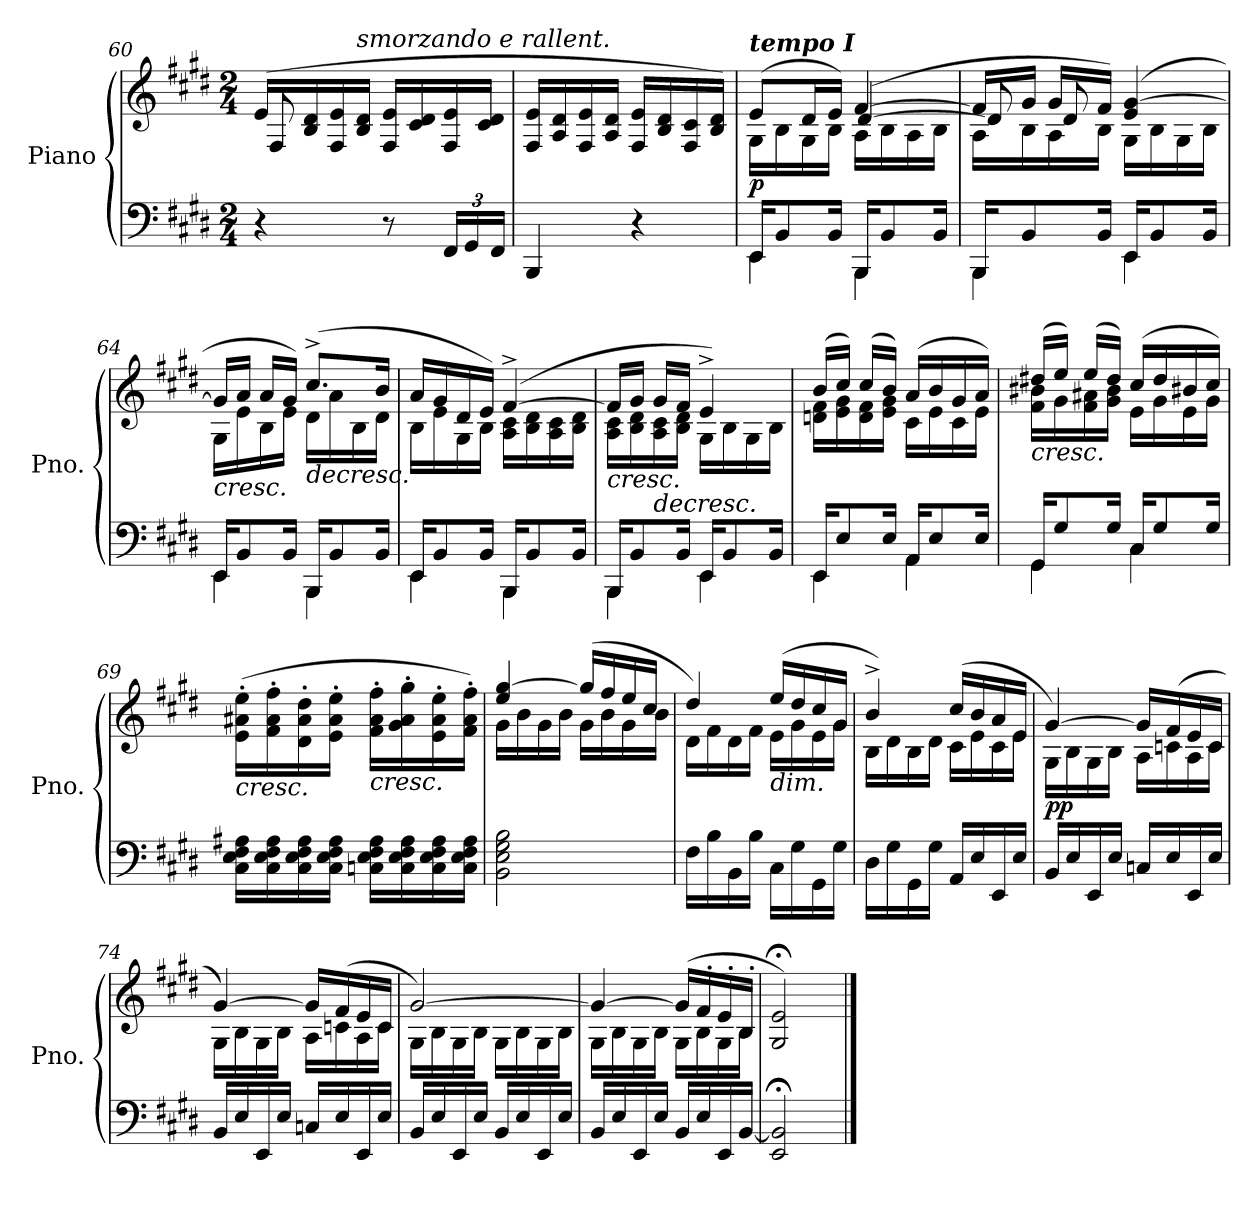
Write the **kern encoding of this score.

**kern	**kern	**dynam
*part1	*part1	*part1
*staff2	*staff1	*staff1/2
*I"Piano	*	*
*I'Pno.	*	*
!!LO:LB:g=z
*clefF4	*clefG2	*
*k[f#c#g#d#]	*k[f#c#g#d#]	*
*M2/4	*M2/4	*
=60	=60	=60
*	*^	*
4r	(>16e/LL	8F#/	.
.	16B/ 16d#/	.	.
.	16F#/ 16e/	4.ryy	.
!	!LO:TX:a:i:t=smorzando e rallent.	!	!
.	16B/ 16d#/JJ	.	.
8r	16F#/ 16e/LL	.	.
.	16c#/ 16d#/	.	.
*Xbrackettup	*	*	*
24FF#</LL	16F#/ 16e/	.	.
24GG#</	.	.	.
.	16c#/ 16d#/JJ	.	.
24FF#</JJ	.	.	.
*	*v	*v	*
=61	=61	=61
4BBB/	16F#/ 16e/LL	.
.	16A/ 16d#/	.
.	16F#/ 16e/	.
.	16A/ 16d#/JJ	.
4r	16F#/ 16e/LL	.
.	16B/ 16d#/	.
.	16F#/ 16c#/	.
.	16B/ 16d#/JJ)	.
=62	=62	=62
*^	*^	*
*	*	*	*^	*
!	!	!LO:TX:a:Bi:t=tempo I	!	!	!
!	!	!	!	!	!LO:DY:b
16EE/KL	4EE<\	(>8e/L	16G#\LL	4ryy	p
8BB/	.	.	16B\	.	.
.	.	16d#/L	16G#\	.	.
16BB/Jk	.	16e/JJ)	16B\JJ	.	.
16BBB/KL	4BBB\	(>[4f#/	16A\LL	[4d#/	.
8BB/	.	.	16B\	.	.
.	.	.	16A\	.	.
16BB/Jk	.	.	16B\JJ	.	.
=63	=63	=63	=63	=63	=63
16BBB/KL	4BBB\	16f#/LL]	16A\LL	8d#/]	.
8BB/	.	16g#/JJ	16B\	.	.
.	.	16g#/LL	16A\	8d#/	.
16BB/Jk	.	16f#/JJ)	16B\JJ	.	.
16EE/KL	4EE<\	(>4e/ [4g#/	16G#\LL	4ryy	.
8BB/	.	.	16B\	.	.
.	.	.	16G#\	.	.
16BB/Jk	.	.	16B\JJ	.	.
*	*	*	*v	*v	*
!!LO:LB:g=z
=64	=64	=64	=64	=64
!	!	!	!	!LO:HP:b
16EE/KL	4EE\	16g#/LL]	16G#\LL	<
8BB/	.	16a/JJ	16e<\	.
.	.	16a/LL	16B<\	.
16BB/Jk	.	16g#/JJ)	16e<\JJ	.
!	!	!	!	!LO:HP:b
16BBB/KL	4BBB\	(>8.cc#^/L	16d#<\LL	>
8BB/	.	.	16a<\	.
.	.	.	16B<\	.
16BB/Jk	.	16b/Jk	16d#<\JJ	[
=65	=65	=65	=65	=65
16EE/KL	4EE<\	16a/LL	16B<\LL	.
8BB/	.	16g#/	16e<\	.
.	.	16d#/	16G#<\	.
16BB/Jk	.	16e/JJ)	16B<\JJ	.
16BBB/KL	4BBB\	(>[4f#^/	16A\<< 16c#\<<LL	.
8BB/	.	.	16B\ 16d#\	.
.	.	.	16A\ 16c#\	.
16BB/Jk	.	.	16B\ 16d#\JJ	.
=66	=66	=66	=66	=66
!	!	!	!	!LO:HP:b
16BBB/KL	4BBB\	16f#/LL]	16A\ 16c#\LL	<
8BB/	.	16g#/JJ	16B\ 16d#\	.
!	!	!	!	!LO:HP:n=1:b
.	.	16g#/LL	16A\ 16c#\	] >
16BB/Jk	.	16f#/JJ	16B\ 16d#\JJ	.
16EE/KL	4EE<\	4e^/)	16G#\LL	[
8BB/	.	.	16B\	.
.	.	.	16G#\	.
16BB/Jk	.	.	16B\JJ	.
=67	=67	=67	=67	=67
16EE/KL	4EE\	(>16b/LL	16dn\ 16f#\LL	.
!	!	!	!	!LO:DY:a=2
8E/	.	16cc#/JJ)	16e\ 16g#\	other-dynamics
.	.	(>16cc#/LL	16d\ 16f#\	.
16E/Jk	.	16b/JJ)	16e\ 16g#\JJ	.
16AA/KL	4AA\	(>16a/LL	16c#\LL	.
8E/	.	16b/	16e\	.
.	.	16g#/	16c#\	.
16E/Jk	.	16a/JJ)	16e\JJ	.
!!LO:LB:g=z	!!
=68	=68	=68	=68	=68
!	!	!LO:TX:b:i:t=cresc.	!	!
16GG#/KL	4GG#\	(>16dd#X/LL	16f#\ 16b#X\LL	.
8G#/	.	16ee/JJ)	16g#\	.
.	.	(>16ee/LL	16f#\ 16a#X\	.
!	!	!	!	!LO:DY:b
16G#/Jk	.	16dd#/JJ)	16g#\ 16b#\JJ	other-dynamics
!	!	!	!	!LO:DY:b
16C#/KL	4C#\	(>16cc#/LL	16e\LL	other-dynamics
8G#/	.	16dd#/	16g#\	.
.	.	16b#X/	16e\	.
16G#/Jk	.	16cc#/JJ)	16g#\JJ	.
*v	*v	*	*	*
=69	=69	=69	=69
!	!	!	!LO:HP:b
*	*v	*v	*
16C#\< 16E\< 16F#\< 16A#X\<LL	(>16e\' 16a#X\' 16ee\'LL	<
16C#\ 16E\ 16F#\ 16A#\	16f#\' 16a#\' 16ff#\'	.
16C#\ 16E\ 16F#\ 16A#\	16d#\' 16a#\' 16dd#\'	.
16C#\ 16E\ 16F#\ 16A#\JJ	16e\' 16a#\' 16ee\'JJ	.
!	!LO:TX:b:i:t=cresc.	!
!	!	!LO:DY:n=1:b
16Cn\< 16E\< 16F#\< 16A#\<LL	16f#\' 16a#\' 16ff#\'LL	] other-dynamics
16C\ 16E\ 16F#\ 16A#\	16g#\' 16a#\' 16gg#\'	.
16C\ 16E\ 16F#\ 16A#\	16e\' 16a#\' 16ee\'	.
16C\ 16E\ 16F#\ 16A#\JJ	16f#\' 16a#\' 16ff#\'JJ)	.
=70	=70	=70
*	*^	*
!	!	!	!LO:DY:a
!	!	!	!LO:DY:n=1:b
2BB\ 2E\ 2G#\ 2B\	4ee/ [4gg#/	16g#<\LL	other-dynamics f
.	.	16b<\	.
.	.	16g#\	.
.	.	16b\JJ	.
.	(>16gg#/LL]	16g#\LL	.
.	16ff#/	16b\	.
.	16ee/	16g#\	.
.	16cc#/JJ	16b<\JJ	[
=71	=71	=71	=71
16F#<\LL	4dd#/)	16d#<\LL	.
16B\	.	16f#\	.
16BB\	.	16d#\	.
16B\JJ	.	16f#\JJ	.
!	!LO:TX:b:i:t=dim.	!	!
16C#<\LL	(>16ee/LL	16e\LL	.
16G#\	16dd#/	16g#\	.
16GG#\	16cc#/	16e\	.
16G#\JJ	16g#/JJ	16g#\JJ	.
!!LO:PB:g=z	!!
=72	=72	=72	=72
16D#<\LL	4b^/)	16B\LL	.
16G#\	.	16d#\	.
16GG#\	.	16B\	.
16G#\JJ	.	16d#\JJ	.
16AA</LL	(>16cc#/LL	16c#\LL	.
16E/	16b/	16e\	.
16EE/	16a/	16c#\	.
16E/JJ	16e/JJ	16e\JJ	.
=73	=73	=73	=73
!	!	!	!LO:DY:b
16BB</LL	[4g#/)	16G#\LL	pp
16E/	.	16B<\	.
16EE/	.	16G#\	.
16E/JJ	.	16B\JJ	.
16Cn</LL	16g#/LL]	16A\LL	.
16E/	(>16f#/	16cn\	.
16EE/	16e/	16A\	.
16E/JJ	16c/JJ	16c\JJ	.
=74	=74	=74	=74
16BB</LL	[4g#/)	16G#\LL	.
16E/	.	16B\	.
16EE/	.	16G#\	.
16E/JJ	.	16B\JJ	.
16Cn</LL	16g#/LL]	16A\LL	.
16E/	(>16f#/	16cn\	.
16EE/	16e/	16A\	.
16E/JJ	16c/JJ	16c\JJ	.
=75	=75	=75	=75
16BB</LL	[2g#/)	16G#\LL	.
16E/	.	16B\	.
16EE/	.	16G#\	.
16E/JJ	.	16B\JJ	.
!	!	!	!LO:DY:b
16BB</LL	.	16G#\LL	other-dynamics
16E/	.	16B\	.
16EE/	.	16G#\	.
16E/JJ	.	16B\JJ	.
!!LO:LB:g=z	!!
=76	=76	=76	=76
!	!	!	!LO:DY:b
16BB/LL	4g#/_	16G#\LL	other-dynamics
16E/	.	16B\	.
16EE/	.	16G#\	.
16E/JJ	.	16B\JJ	.
16BB/LL	(>16g#/LL]	16G#\LL	.
16E/	16f#'/	16B\	.
16EE/	16e'/	16G#\	.
[16BB/JJ	16B'/JJ	16B\JJ	.
*	*v	*v	*
=77	=77	=77
2EE/; 2BB/];	2G#/;< 2e/;<)	.
==	==	==
*-	*-	*-
